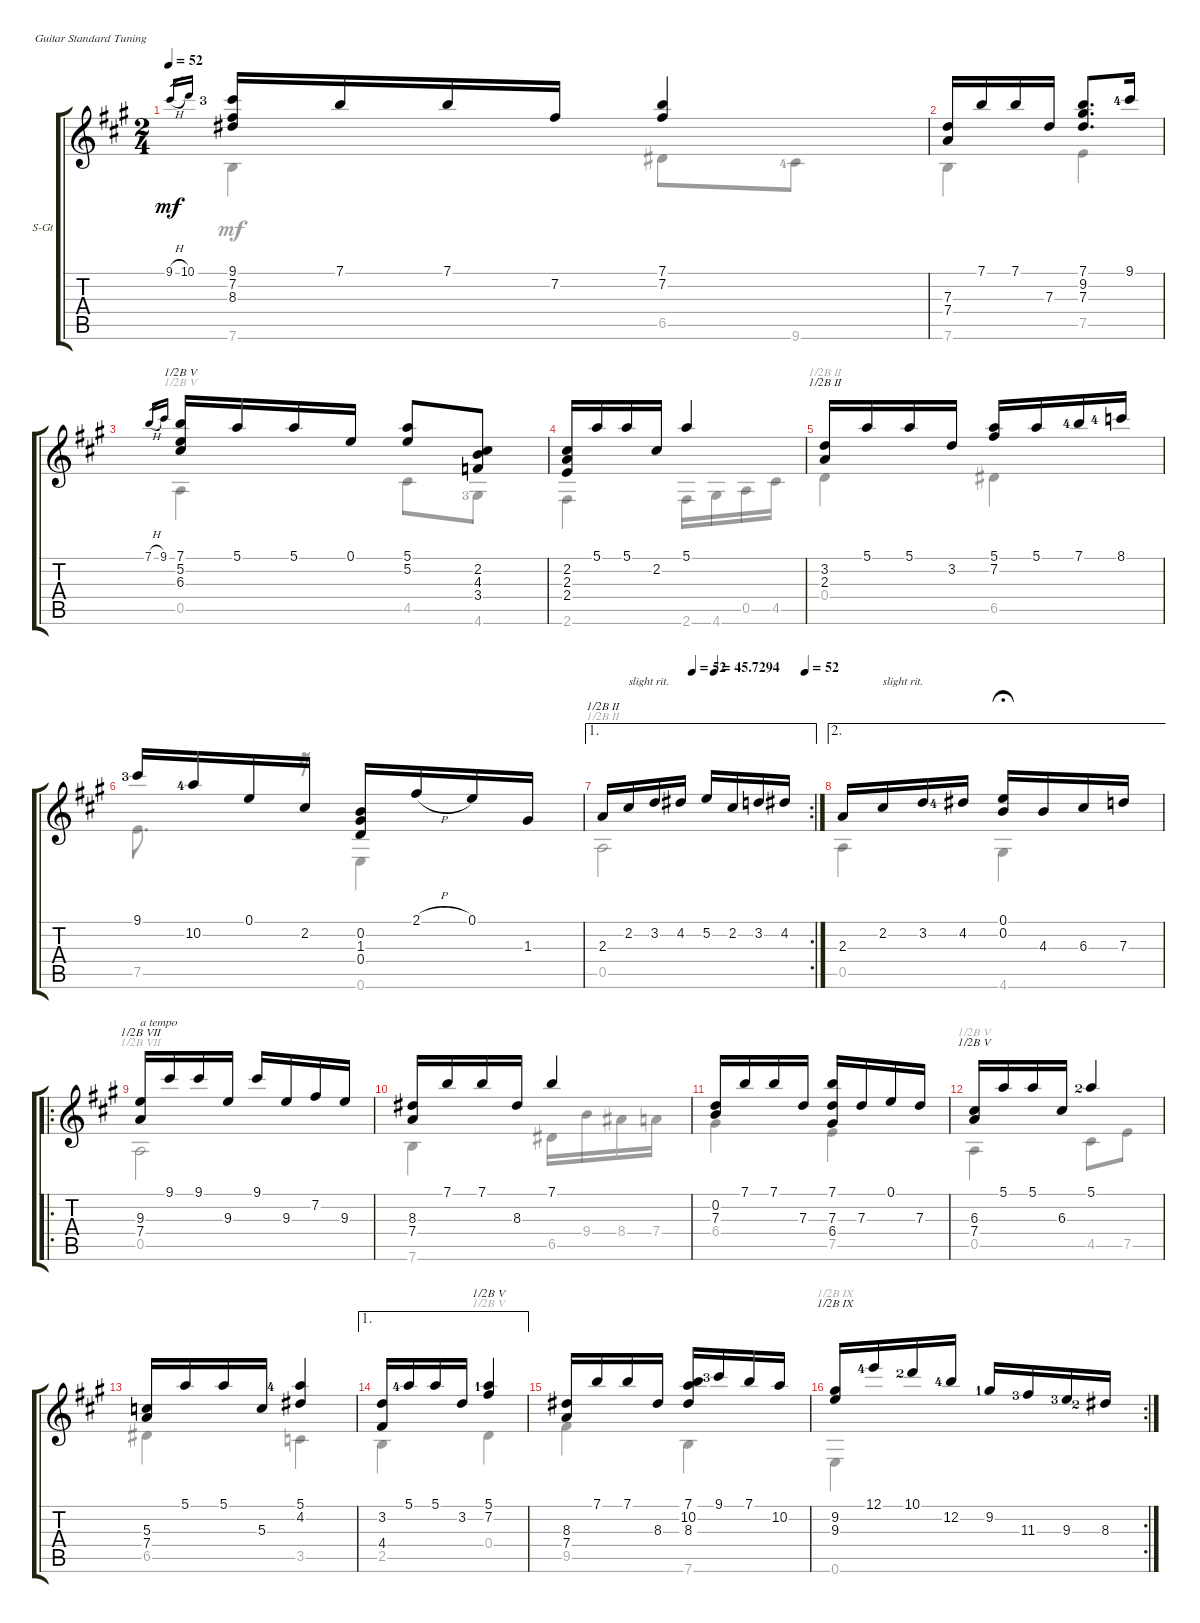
\defaultSystemsLayout 4
\bracketExtendMode groupsimilarinstruments
\firstSystemTrackNameOrientation horizontal
\otherSystemsTrackNameOrientation horizontal
\track ("Steel Guitar" "S-Gt") {instrument acousticguitarsteel}
\staff {score tabs}
\tuning (E4 B3 G3 D3 A2 E2)
\voice
\ts (2 4)
\tempo 52
\clef g2
\ks a
9.1{h}.16{gr dy mf} 10.1.16{gr} (9.1{lf 4} 7.2 8.3).16 7.1.16 7.1.16 7.2.16 (7.1 7.2).4 |
(7.3 7.4).16 7.1.16 7.1.16 7.3.16 (7.1 9.2 7.3).8{d} 9.1{lf 5}.16 |
7.1{h}.16{gr} 9.1.16{gr} (7.1 5.2 6.3).16{barre (5 half)} 5.1.16 5.1.16 0.1.16 (5.1 5.2).8 (2.2 4.3 3.4).8 |
(2.4 2.3 2.2).16 5.1.16 5.1.16 2.2.16 5.1.4 |
(3.2 2.3).16{barre (2 half)} 5.1.16 5.1.16 3.2.16 (5.1 7.2).16 5.1.16 7.1{lf 5}.16 8.1{lf 5}.16 |
9.1{lf 4}.16 10.2{lf 5}.16 0.1.16 2.2.16 (0.2 1.3 0.4).16 2.1{h}.16 0.1.16 1.3.16 |
\ae 1
\rc 2
\tempo (52 0.4375)
\tempo (45.7294 0.54375)
\tempo (52 0.98125)
2.3.16{barre (2 half)} 2.2.16{txt "slight rit."} 3.2.16 4.2.16 5.2.16 2.2.16 3.2.16 4.2.16 |
\ae 2
2.3.16 2.2.16{txt "slight rit."} 3.2.16 4.2{lf 5}.16 (0.1 0.2).16{fermata (medium 0.43)} 4.3.16 6.3.16 7.3.16 |
\ro
(9.3 7.4).16{txt "a tempo" barre (7 half)} 9.1.16 9.1.16 9.3.16 9.1.16 9.3.16 7.2.16 9.3.16 |
(8.3 7.4).16 7.1.16 7.1.16 8.3.16 7.1.4 |
(0.2 7.3).16 7.1.16 7.1.16 7.3.16 (7.1 7.3 6.4).16 7.3.16 0.1.16 7.3.16 |
(6.3 7.4).16{barre (5 half)} 5.1.16 5.1.16 6.3.16 5.1{lf 3}.4 |
(5.3 7.4).16 5.1.16 5.1.16 5.3.16 (5.1{lf 5} 4.2).4 |
\ae 1
(3.2 4.4).16 5.1{lf 5}.16 5.1.16 3.2.16 (5.1{lf 2} 7.2).4{barre (5 half)} |
(8.3 7.4).16 7.1.16 7.1.16 8.3.16 (7.1 10.2 8.3).16 9.1{lf 4}.16 7.1.16 10.2.16 |
\rc 2
(9.2 9.3).16{barre (9 half)} 12.1{lf 5}.16 10.1{lf 3}.16 12.2{lf 5}.16 9.2{lf 2}.16 11.3{lf 4}.16 9.3{lf 4}.16 8.3{lf 3}.16
\voice
\clef g2
\ottava regular
\simile none
\ks a
7.6.4{dy mf} 6.5.8 9.6{lf 5}.8 |
7.6.4 7.5.4 |
0.5.4{barre (5 half)} 4.5.8 4.6{lf 4}.8 |
2.6.4 2.6.16 4.6.16 0.5.16 4.5.16 |
0.4.4{barre (2 half)} 6.5.4 |
7.5.8{d} r.16 0.6.4 |
0.5.2{barre (2 half)} |
0.5.4 4.6.4{fermata (medium 0.43)} |
0.5.2{barre (7 half)} |
7.6.4 6.5.16 9.4.16 8.4.16 7.4.16 |
6.4.4 7.5.4 |
0.5.4{barre (5 half)} 4.5.8 7.5.8 |
6.5.4 3.5.4 |
2.5.4 0.4.4{barre (5 half)} |
9.5.4 7.6.4 |
0.6.4{barre (9 half)}
